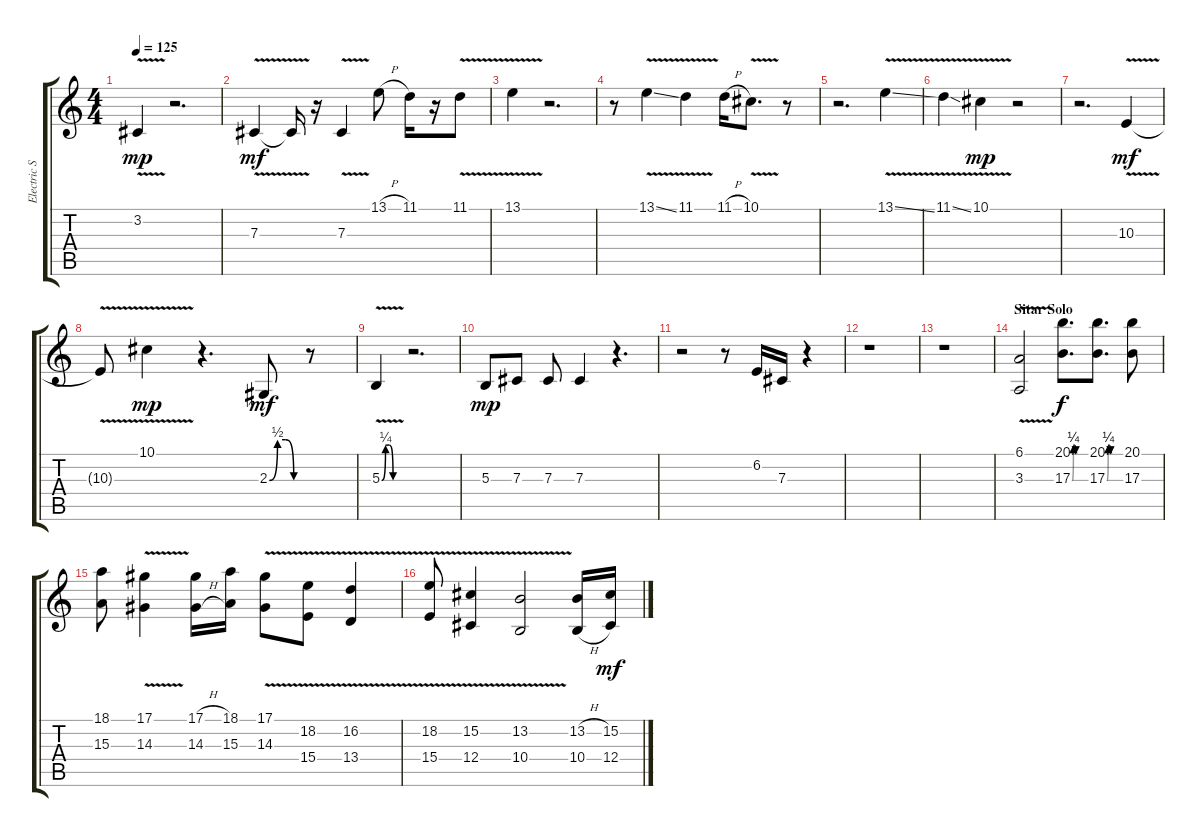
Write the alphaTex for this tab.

\track ("Electric Sitar" "Electric S") {instrument sitar}
\staff {score tabs}
\tuning (Eb4 Bb3 Gb3 Db3 Ab2 Db2) {hide}
\ts (4 4)
\tempo 125
\clef g2
\ks c
3.2{v}.4{dy mp} r.2{d} |
7.3{v}.4{dy mf} 7.3{t}.16 r.16 7.3{v}.4 13.1{h}.8 11.1.16 r.16 11.1{v}.8 |
13.1{v}.4 r.2{d} |
r.8 13.1{v ss}.4 11.1{v}.4 11.1{h}.16 10.1{v}.8{d} r.8 |
r.2{d} 13.1{v ss}.4 |
11.1{v ss}.4 10.1{v}.4{dy mp} r.2 |
r.2{d} 10.3{v}.4{dy mf} |
10.3{t}.8 10.1{v}.4{dy mp} r.4{d} 2.3{be (custom 0 0 15 2 30 2 45 0 60 0)}.8{dy mf} r.8 |
5.3{be (custom 0 0 10 1 20 1 30 0 60 0) v}.4 r.2{d} |
5.3.8{dy mp} 7.3.8 7.3.8 7.3.4 r.4{d} |
r.2 r.8 6.2.16 7.3.16 r.4 |
r.1 |
r.1 |
\section ("" "Sitar Solo")
(6.1{v} 3.3{v}).2 (20.1{be (custom 0 0 5 1 10 1 15 0 60 0)} 17.3{be (custom 0 0 5 1 10 1 15 0 60 0)}).8{d dy f} (20.1{be (custom 0 0 5 1 10 1 15 0 60 0)} 17.3{be (custom 0 0 5 1 10 1 15 0 60 0)}).8{d} (20.1 17.3).8 |
(18.1 15.3).8 (17.1{v} 14.3{v}).4 (17.1{h} 14.3{h}).16 (18.1 15.3).16 (17.1{v} 14.3{v}).8 (18.2{v} 15.4{v}).8 (16.2{v} 13.4{v}).4 |
(18.2{v} 15.4{v}).8 (15.2{v} 12.4{v}).4 (13.2{v} 10.4{v}).2 (13.2{h} 10.4{h}).16 (15.2 12.4).16{dy mf}
